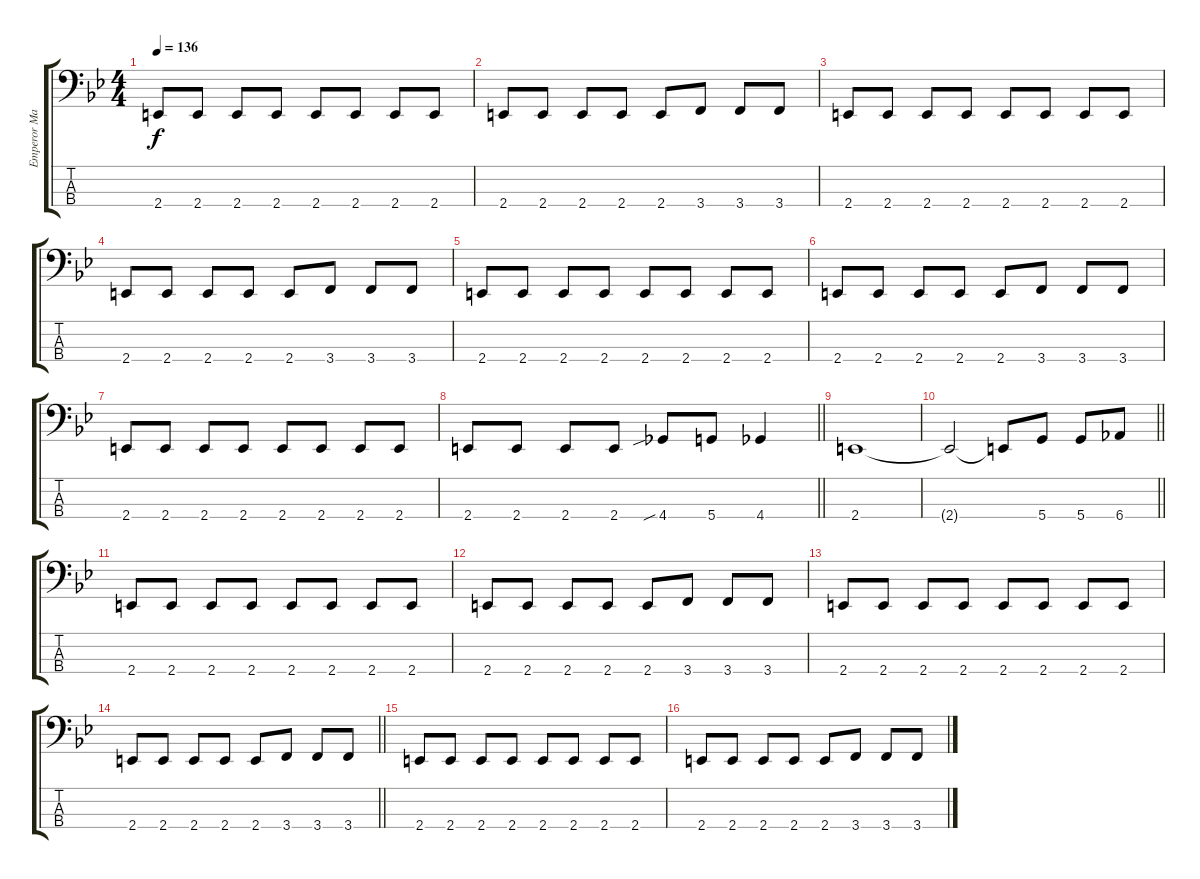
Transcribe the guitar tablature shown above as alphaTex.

\track ("Emperor Magus Caligula" "Emperor Ma") {instrument electricbasspick}
\staff {score tabs}
\tuning (F2 C2 G1 D1) {hide}
\ts (4 4)
\tempo 136
\clef f4
\ks bb
2.4.8{dy f} 2.4.8 2.4.8 2.4.8 2.4.8 2.4.8 2.4.8 2.4.8 |
2.4.8 2.4.8 2.4.8 2.4.8 2.4.8 3.4.8 3.4.8 3.4.8 |
2.4.8 2.4.8 2.4.8 2.4.8 2.4.8 2.4.8 2.4.8 2.4.8 |
2.4.8 2.4.8 2.4.8 2.4.8 2.4.8 3.4.8 3.4.8 3.4.8 |
2.4.8 2.4.8 2.4.8 2.4.8 2.4.8 2.4.8 2.4.8 2.4.8 |
2.4.8 2.4.8 2.4.8 2.4.8 2.4.8 3.4.8 3.4.8 3.4.8 |
2.4.8 2.4.8 2.4.8 2.4.8 2.4.8 2.4.8 2.4.8 2.4.8 |
\barLineRight lightlight
2.4.8 2.4.8 2.4.8 2.4.8 4.4{sib}.8 5.4.8 4.4.4 |
2.4.1 |
\barLineRight lightlight
2.4{t}.2 2.4{t}.8 5.4.8 5.4.8 6.4.8 |
2.4.8 2.4.8 2.4.8 2.4.8 2.4.8 2.4.8 2.4.8 2.4.8 |
2.4.8 2.4.8 2.4.8 2.4.8 2.4.8 3.4.8 3.4.8 3.4.8 |
2.4.8 2.4.8 2.4.8 2.4.8 2.4.8 2.4.8 2.4.8 2.4.8 |
\barLineRight lightlight
2.4.8 2.4.8 2.4.8 2.4.8 2.4.8 3.4.8 3.4.8 3.4.8 |
2.4.8 2.4.8 2.4.8 2.4.8 2.4.8 2.4.8 2.4.8 2.4.8 |
2.4.8 2.4.8 2.4.8 2.4.8 2.4.8 3.4.8 3.4.8 3.4.8
